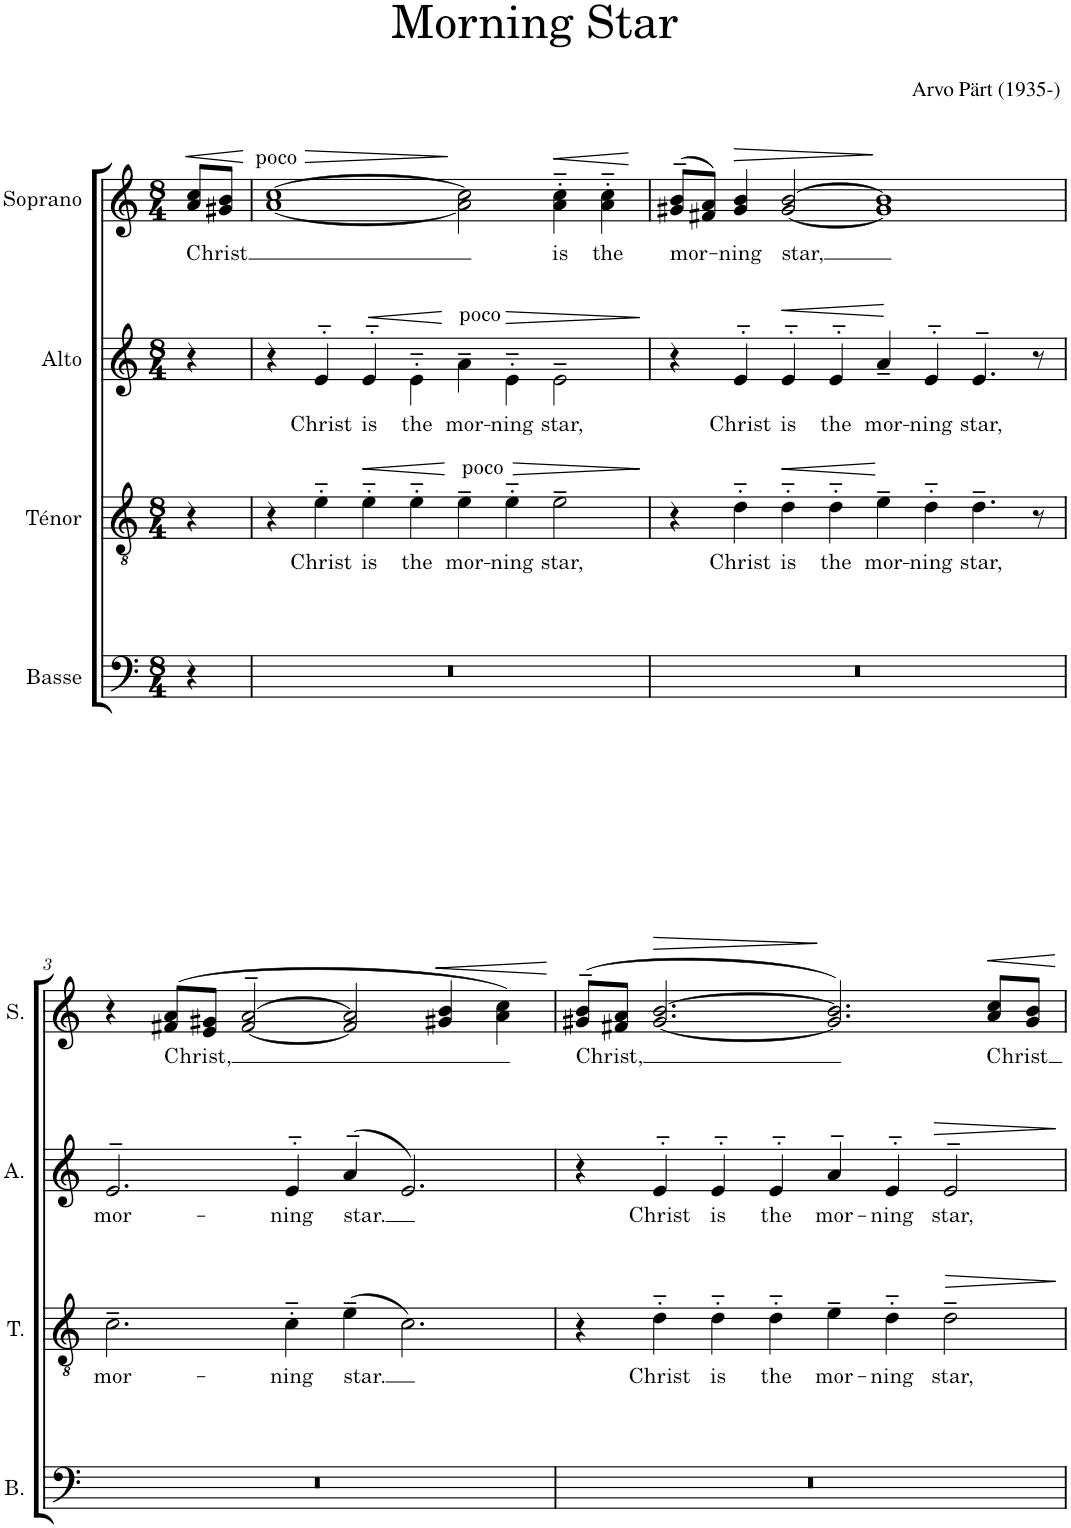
**kern	**kern	**text	**dynam	**kern	**text	**dynam	**kern	**text	**dynam
*part4	*part3	*part3	*part3	*part2	*part2	*part2	*part1	*part1	*part1
*staff4	*staff3	*staff3	*staff3	*staff2	*staff2	*staff2	*staff1	*staff1	*staff1
*I"Basse	*I"Ténor	*	*	*I"Alto	*	*	*I"Soprano	*	*
*I'B.	*I'T.	*	*	*I'A.	*	*	*I'S.	*	*
*clefF4	*clefGv2	*	*	*clefG2	*	*	*clefG2	*	*
*k[]	*k[]	*	*	*k[]	*	*	*k[]	*	*
*M8/4	*M8/4	*	*	*M8/4	*	*	*M8/4	*	*
=	=	=	=	=	=	=	=	=	=
!	!	!	!	!	!	!	!	!LO:LY:b	!LO:HP:b
4r	4r	.	.	4r	.	.	8a/ 8cc/L	Christ	<
.	.	.	.	.	.	.	8g#X/ 8b/J	.	.
.	.	.	.	.	.	.	.	.	[
=1	=1	=1	=1	=1	=1	=1	=1	=1	=1
!	!	!	!	!	!	!	!LO:TX:a:t=poco	!	!
!	!	!	!	!	!	!	!	!	!LO:HP:b
0r	4r	.	.	4r	.	.	[1a [1cc	.	>
!	!	!LO:LY:b	!	!	!LO:LY:b	!	!	!	!
.	4e'~\	Christ	.	4e'>~>/	Christ	.	.	.	.
!	!	!LO:LY:b	!LO:HP:b	!	!LO:LY:b	!LO:HP:b	!	!	!
.	4e'~\	is	<	4e'>~>/	is	<	.	.	.
!	!	!LO:LY:b	!	!	!LO:LY:b	!	!	!	!
.	4e'~\	the	.	4e'>~>\	the	.	.	.	.
!	!	!	!	!LO:TX:a:t=poco	!	!	!	!	!
!	!LO:TX:a:t=poco	!	!	!	!	!	!	!	!
!	!	!LO:LY:b	!	!	!LO:LY:b	!	!	!	!
.	4e~\	mor-	[	4a~>\	mor-	[	2a\] 2cc\]	.	]
!	!	!LO:LY:b	!LO:HP:b	!	!LO:LY:b	!LO:HP:b	!	!	!
.	4e'~\	-ning	>	4e'>~>\	-ning	>	.	.	.
!	!	!LO:LY:b	!	!	!LO:LY:b	!	!	!LO:LY:b	!LO:HP:b
.	2e~\	star,	.	2e~>\	star,	.	4a\'~ 4cc\'~	is	<
!	!	!	!	!	!	!	!	!LO:LY:b	!
.	.	.	.	.	.	.	4a\'~ 4cc\'~	the	.
.	.	.	]	.	.	]	.	.	[
=2	=2	=2	=2	=2	=2	=2	=2	=2	=2
!	!	!	!	!	!	!	!	!LO:LY:b	!
0r	4r	.	.	4r	.	.	(>8g#X/~> 8b/~>L	mor-	.
.	.	.	.	.	.	.	8f#X/ 8a/J)	.	.
!	!	!LO:LY:b	!	!	!LO:LY:b	!	!	!LO:LY:b	!LO:HP:b
.	4d'~\	Christ	.	4e'>~>/	Christ	.	4g#/ 4b/	-ning	>
!	!	!LO:LY:b	!LO:HP:b	!	!LO:LY:b	!LO:HP:b	!	!LO:LY:b	!
.	4d'~\	is	<	4e'>~>/	is	<	[2g#/ [2b/	star,	.
!	!	!LO:LY:b	!	!	!LO:LY:b	!	!	!	!
.	4d'~\	the	.	4e'>~>/	the	.	.	.	.
!	!	!LO:LY:b	!	!	!LO:LY:b	!	!	!	!
.	4e~\	mor-	.	4a~/	mor-	.	1g#] 1b]	.	]
!	!	!LO:LY:b	!	!	!LO:LY:b	!	!	!	!
.	4d'~\	-ning	[	4e'>~>/	-ning	[	.	.	.
!	!	!LO:LY:b	!	!	!LO:LY:b	!	!	!	!
.	4.d~\	star,	.	4.e~>/	star,	.	.	.	.
.	8r	.	.	8r	.	.	.	.	.
!!LO:LB:g=z
=3	=3	=3	=3	=3	=3	=3	=3	=3	=3
!	!	!LO:LY:b	!	!	!LO:LY:b	!	!	!	!
0r	2.c~\	mor-	.	2.e~>/	mor-	.	4r	.	.
!	!	!	!	!	!	!	!	!LO:LY:b	!
.	.	.	.	.	.	.	(>8f#X/ 8a/L	Christ,	.
.	.	.	.	.	.	.	8e/ 8g#X/J)	.	.
.	.	.	.	.	.	.	[2f#/~> [2a/~>	.	.
!	!	!LO:LY:b	!	!	!LO:LY:b	!	!	!	!
.	4c'>~>\	-ning	.	4e'>~>/	-ning	.	.	.	.
!	!	!LO:LY:b	!	!	!LO:LY:b	!	!	!	!
.	(4e~\	star.	.	(>4a~>/	star.	.	2f#/] 2a/]	.	.
.	2.c\)	.	.	2.e/)	.	.	.	.	.
!	!	!	!	!	!	!	!	!	!LO:HP:b
.	.	.	.	.	.	.	4g#X/ 4b/	.	<
.	.	.	.	.	.	.	4a\ 4cc\	.	.
.	.	.	.	.	.	.	.	.	[
=4	=4	=4	=4	=4	=4	=4	=4	=4	=4
!	!	!	!	!	!	!	!	!LO:LY:b	!
0r	4r	.	.	4r	.	.	(>8g#X/~> 8b/~>L	Christ,	.
.	.	.	.	.	.	.	8f#X/ 8a/J)	.	.
!	!	!LO:LY:b	!	!	!LO:LY:b	!	!	!	!LO:HP:b
.	4d'~\	Christ	.	4e'>~>/	Christ	.	[2.g#/ [2.b/	.	>
!	!	!LO:LY:b	!	!	!LO:LY:b	!	!	!	!
.	4d'~\	is	.	4e'>~>/	is	.	.	.	.
!	!	!LO:LY:b	!	!	!LO:LY:b	!	!	!	!
.	4d'~\	the	.	4e'>~>/	the	.	.	.	.
!	!	!LO:LY:b	!	!	!LO:LY:b	!	!	!	!
.	4e~\	mor-	.	4a~>/	mor-	.	2.g#/] 2.b/]	.	]
!	!	!LO:LY:b	!	!	!LO:LY:b	!	!	!	!
.	4d'~\	-ning	.	4e'>~>/	-ning	.	.	.	.
!	!	!LO:LY:b	!LO:HP:b	!	!LO:LY:b	!LO:HP:b	!	!	!
.	2d~\	star,	>	2e~>/	star,	>	.	.	.
!	!	!	!	!	!	!	!	!LO:LY:b	!LO:HP:b
.	.	.	.	.	.	.	8a/ 8cc/L	Christ	<
.	.	.	.	.	.	.	8g#/ 8b/J	.	.
.	.	.	]	.	.	]	.	.	[
=	=	=	=	=	=	=	=	=	=
*-	*-	*-	*-	*-	*-	*-	*-	*-	*-
